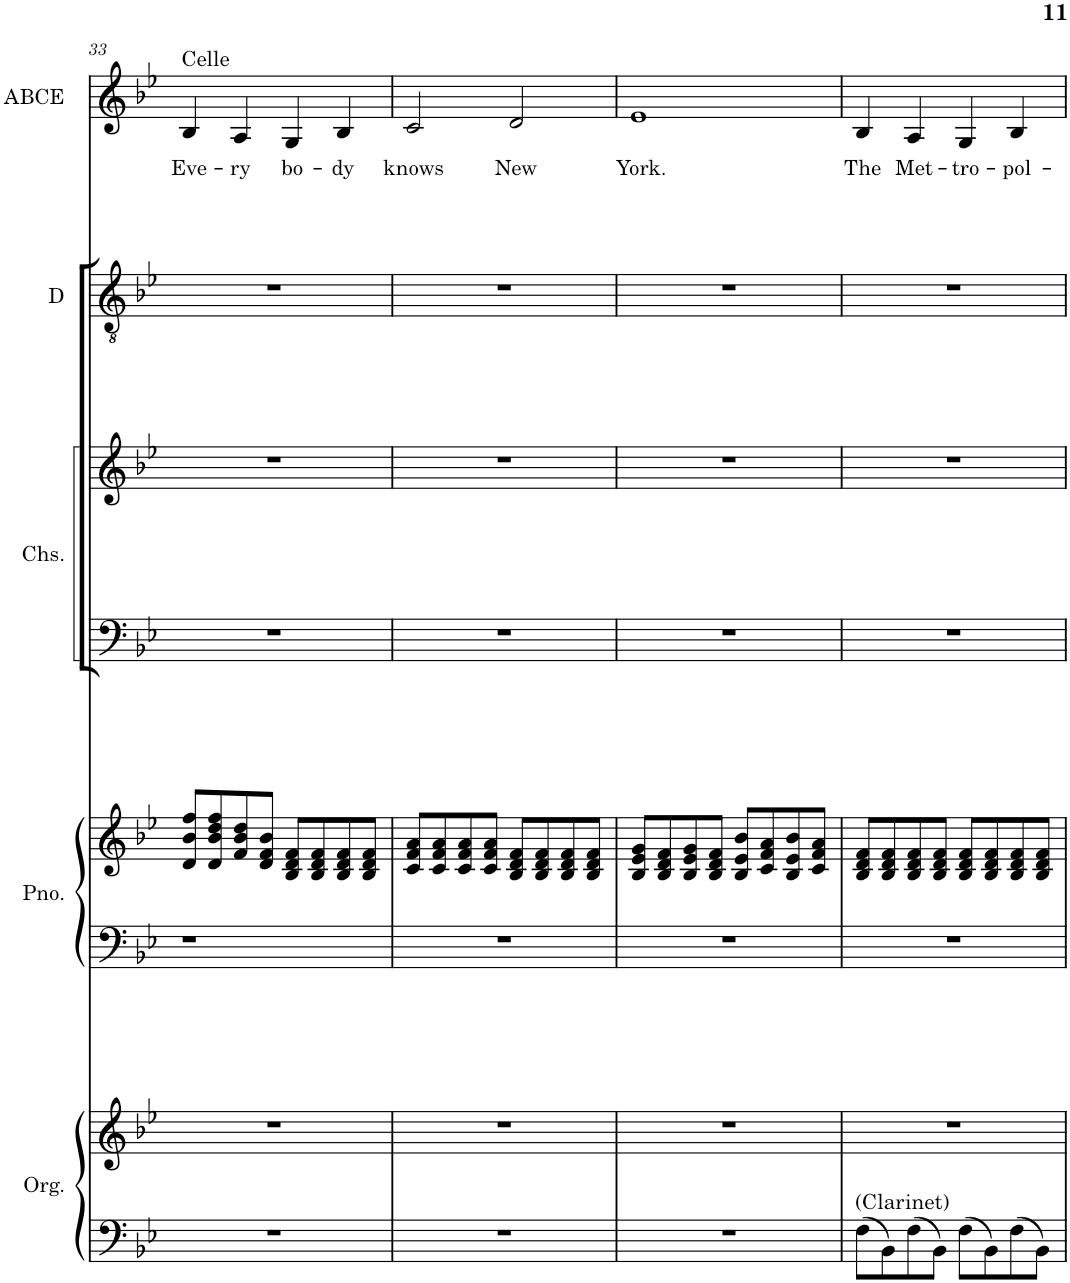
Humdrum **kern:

**kern	**kern	**kern	**kern	**kern	**kern	**kern	**kern	**text
*part5	*part5	*part4	*part4	*part3	*part3	*part2	*part1	*part1
*staff8	*staff7	*staff6	*staff5	*staff4	*staff3	*staff2	*staff1	*staff1
*I"Organ	*	*I"Piano	*	*I"Chorus	*	*I"Dan	*I"Allie Belle Celle Ellie	*
*I'Org.	*	*I'Pno.	*	*I'Chs.	*	*I'D	*I'ABCE	*
!!LO:PB:g=z
*clefF4	*clefG2	*clefF4	*clefG2	*clefF4	*clefG2	*clefGv2	*clefG2	*
*	*	*	*	*	*	*Trd8c14	*Trd1c2	*
*k[b-e-]	*k[b-e-]	*k[b-e-]	*k[b-e-]	*k[b-e-]	*k[b-e-]	*k[b-e-]	*k[b-e-]	*
*M4/4	*M4/4	*M4/4	*M4/4	*M4/4	*M4/4	*M4/4	*M4/4	*
=33	=33	=33	=33	=33	=33	=33	=33	=33
!	!	!	!	!	!	!	!LO:TX:a:t=Celle	!
!	!	!	!	!	!	!	!	!LO:LY:b
1r	1r	1r	8d/ 8b-/ 8ff/L	1r	1r	1r	4B-/	Eve-
.	.	.	8d/ 8b-/ 8dd/ 8ff/	.	.	.	.	.
!	!	!	!	!	!	!	!	!LO:LY:b
.	.	.	8f/ 8b-/ 8dd/	.	.	.	4A/	-ry
.	.	.	8d/ 8f/ 8b-/J	.	.	.	.	.
!	!	!	!	!	!	!	!	!LO:LY:b
.	.	.	8B-/ 8d/ 8f/L	.	.	.	4G/	bo-
.	.	.	8B-/ 8d/ 8f/	.	.	.	.	.
!	!	!	!	!	!	!	!	!LO:LY:b
.	.	.	8B-/ 8d/ 8f/	.	.	.	4B-/	-dy
.	.	.	8B-/ 8d/ 8f/J	.	.	.	.	.
=34	=34	=34	=34	=34	=34	=34	=34	=34
!	!	!	!	!	!	!	!	!LO:LY:b
1r	1r	1r	8c/ 8f/ 8a/L	1r	1r	1r	2c/	knows
.	.	.	8c/ 8f/ 8a/	.	.	.	.	.
.	.	.	8c/ 8f/ 8a/	.	.	.	.	.
.	.	.	8c/ 8f/ 8a/J	.	.	.	.	.
!	!	!	!	!	!	!	!	!LO:LY:b
.	.	.	8B-/ 8d/ 8f/L	.	.	.	2d/	New
.	.	.	8B-/ 8d/ 8f/	.	.	.	.	.
.	.	.	8B-/ 8d/ 8f/	.	.	.	.	.
.	.	.	8B-/ 8d/ 8f/J	.	.	.	.	.
=35	=35	=35	=35	=35	=35	=35	=35	=35
!	!	!	!	!	!	!	!	!LO:LY:b
1r	1r	1r	8B-/ 8e-/ 8g/L	1r	1r	1r	1e-	York.
.	.	.	8B-/ 8d/ 8f/	.	.	.	.	.
.	.	.	8B-/ 8e-/ 8g/	.	.	.	.	.
.	.	.	8B-/ 8d/ 8f/J	.	.	.	.	.
.	.	.	8B-/ 8e-/ 8b-/L	.	.	.	.	.
.	.	.	8c/ 8f/ 8a/	.	.	.	.	.
.	.	.	8B-/ 8e-/ 8b-/	.	.	.	.	.
.	.	.	8c/ 8f/ 8a/J	.	.	.	.	.
=36	=36	=36	=36	=36	=36	=36	=36	=36
!LO:TX:a:t=(Clarinet)	!	!	!	!	!	!	!	!
!	!	!	!	!	!	!	!	!LO:LY:b
8F\L	1r	1r	8B-/ 8d/ 8f/L	1r	1r	1r	4B-/	The
8BB-\	.	.	8B-/ 8d/ 8f/	.	.	.	.	.
!	!	!	!	!	!	!	!	!LO:LY:b
8F\	.	.	8B-/ 8d/ 8f/	.	.	.	4A/	Met-
8BB-\J	.	.	8B-/ 8d/ 8f/J	.	.	.	.	.
!	!	!	!	!	!	!	!	!LO:LY:b
8F\L	.	.	8B-/ 8d/ 8f/L	.	.	.	4G/	-tro-
8BB-\	.	.	8B-/ 8d/ 8f/	.	.	.	.	.
!	!	!	!	!	!	!	!	!LO:LY:b
8F\	.	.	8B-/ 8d/ 8f/	.	.	.	4B-/	-pol-
8BB-\J	.	.	8B-/ 8d/ 8f/J	.	.	.	.	.
=	=	=	=	=	=	=	=	=
*-	*-	*-	*-	*-	*-	*-	*-	*-
